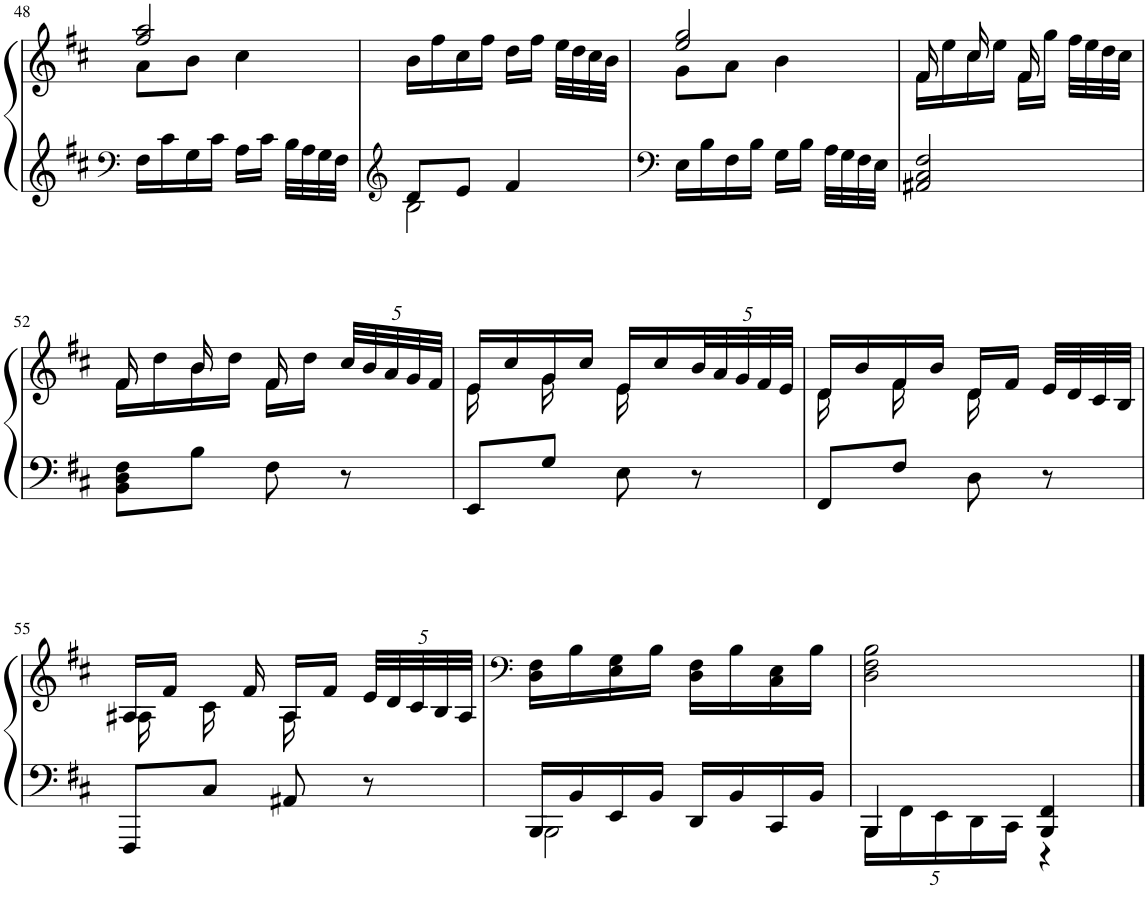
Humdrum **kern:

**kern	**kern
*part1	*part1
*staff2	*staff1
*I"Piano	*
*I'Pno.	*
!!LO:PB:g=z
*clefF4	*clefG2
*k[f#c#]	*k[f#c#]
*M2/4	*M2/4
=48	=48
*	*^
16F#\LL	2ff#/ 2aa/	8a\L
16c#\	.	.
16G\	.	8b\J
16c#\JJ	.	.
16A\LL	.	4cc#\
16c#\JJ	.	.
32B\LLL	.	.
32A\	.	.
32G\	.	.
32F#\JJJ	.	.
*	*v	*v
=49	=49
*clefG2	*
*^	*
8d/L	2B\	16b\LL
.	.	16ff#\
8e/J	.	16cc#\
.	.	16ff#\JJ
4f#/	.	16dd\LL
.	.	16ff#\JJ
.	.	32ee\LLL
.	.	32dd\
.	.	32cc#\
.	.	32b\JJJ
*v	*v	*
=50	=50
*clefF4	*
*	*^
16E\LL	2ee/ 2gg/	8g\L
16B\	.	.
16F#\	.	8a\J
16B\JJ	.	.
16G\LL	.	4b\
16B\JJ	.	.
32A\LLL	.	.
32G\	.	.
32F#\	.	.
32E\JJJ	.	.
=51	=51	=51
2AA#X/ 2C#/ 2F#/	16f#/	16f#\LL
.	16ryy	16ee\
.	16cc#/	16cc#\
.	16ryy	16ee\JJ
.	16f#/	16f#\LL
.	8.ryy	16gg\JJ
.	.	32ff#\LLL
.	.	32ee\
.	.	32dd\
.	.	32cc#\JJJ
!!LO:LB:g=z	!!
=52	=52	=52
8BB\ 8D\ 8F#\L	16f#/	16f#\LL
.	16ryy	16dd\
8B\J	16b/	16b\
.	16ryy	16dd\JJ
8F#\	16f#/	16f#\LL
.	16ryy	16dd\JJ
*	*Xbrackettup	*
8r	40cc#/LLL	8ryy
.	40b/	.
.	40a/	.
.	40g/	.
.	40f#/JJJ	.
=53	=53	=53
8EE/L	16e/LL	16e\
.	16cc#/	16ryy
8G/J	16g/	16g\
.	16cc#/JJ	16ryy
8E\	16e/LL	16e\
.	16cc#/	8.ryy
8r	40b/L	.
.	40a/	.
.	40g/	.
.	40f#/	.
.	40e/JJJ	.
=54	=54	=54
8FF#/L	16d/LL	16d\
.	16b/	16ryy
8F#/J	16f#/	16f#\
.	16b/JJ	16ryy
8D\	16d/LL	16d\
.	16f#/JJ	8.ryy
8r	32e/LLL	.
.	32d/	.
.	32c#/	.
.	32B/JJJ	.
!!LO:LB:g=z	!!
=55	=55	=55
8FFF#/L	16A/LL	16A#X\
.	16f#/JJ	16ryy
8C#/J	16ryy	16c#\
.	16f#/	16ryy
8AA#X/	16A#/LL	16A#\
.	16f#/JJ	8.ryy
8r	40e/LLL	.
.	40d/	.
.	40c#/	.
.	40B/	.
.	40A#/JJJ	.
*	*v	*v
=56	=56
*	*clefF4
*^	*
16BBB/LL	2BBB\	16D\ 16F#\LL
16BB/	.	16B\
16EE/	.	16E\ 16G\
16BB/JJ	.	16B\JJ
16DD/LL	.	16D\ 16F#\LL
16BB/	.	16B\
16CC#/	.	16C#\ 16E\
16BB/JJ	.	16B\JJ
=57	=57	=57
*	*Xbrackettup	*
4BBB/	20BBB\LL	2D\ 2F#\ 2B\
.	20FF#\	.
.	20EE\	.
.	20DD\	.
.	20CC#\JJ	.
4BBB/ 4FF#/	4r	.
*v	*v	*
==	==
*-	*-
